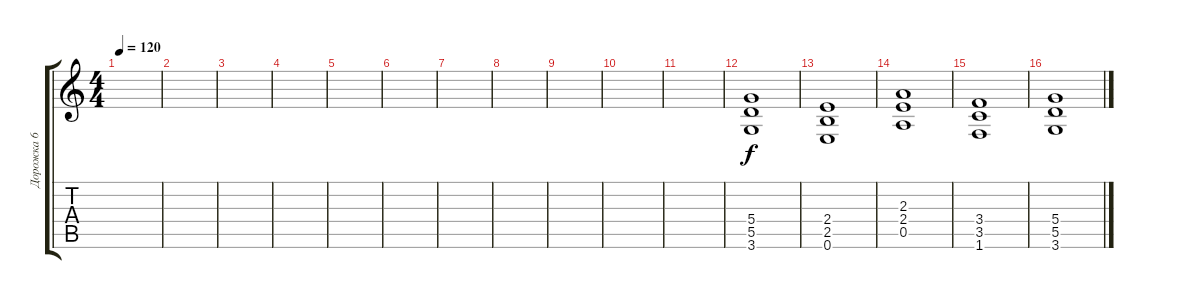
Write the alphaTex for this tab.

\track ("Дорожка 6" "Дорожка 6") {instrument overdrivenguitar}
\staff {score tabs}
\tuning (E4 B3 G3 D3 A2 E2) {hide}
\ts (4 4)
\tempo 120
\clef g2
\ks c
|
|
|
|
|
|
|
|
|
|
|
(5.4 5.5 3.6).1 |
(2.4 2.5 0.6).1 |
(2.3 2.4 0.5).1 |
(3.4 3.5 1.6).1 |
(5.4 5.5 3.6).1
